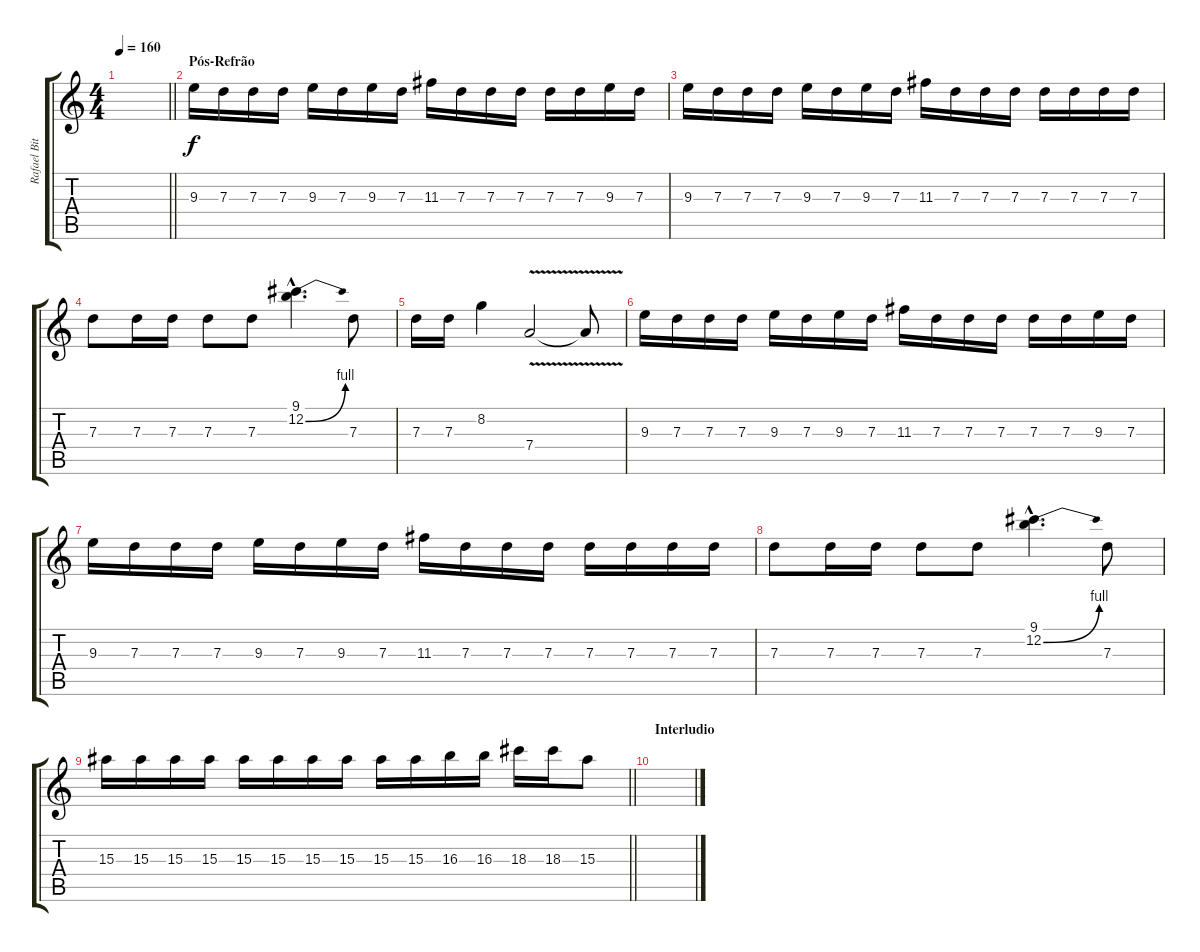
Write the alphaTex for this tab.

\track ("Rafael Bittencourt" "Rafael Bit") {instrument distortionguitar}
\staff {score tabs}
\tuning (E4 B3 G3 D3 A2 E2) {hide}
\ts (4 4)
\tempo 160
\clef g2
\barLineRight lightlight
\ks c
|
\section ("" "Pós-Refrão")
9.3.16 7.3.16 7.3.16 7.3.16 9.3.16 7.3.16 9.3.16 7.3.16 11.3.16 7.3.16 7.3.16 7.3.16 7.3.16 7.3.16 9.3.16 7.3.16 |
9.3.16 7.3.16 7.3.16 7.3.16 9.3.16 7.3.16 9.3.16 7.3.16 11.3.16 7.3.16 7.3.16 7.3.16 7.3.16 7.3.16 7.3.16 7.3.16 |
7.3.8 7.3.16 7.3.16 7.3.8 7.3.8 (9.1{hac} 12.2{be (bend 0 0 60 4) hac}).4{d} 7.3.8 |
7.3.16 7.3.16 8.2.4 7.4{v}.2 7.4{t}.8 |
9.3.16 7.3.16 7.3.16 7.3.16 9.3.16 7.3.16 9.3.16 7.3.16 11.3.16 7.3.16 7.3.16 7.3.16 7.3.16 7.3.16 9.3.16 7.3.16 |
9.3.16 7.3.16 7.3.16 7.3.16 9.3.16 7.3.16 9.3.16 7.3.16 11.3.16 7.3.16 7.3.16 7.3.16 7.3.16 7.3.16 7.3.16 7.3.16 |
7.3.8 7.3.16 7.3.16 7.3.8 7.3.8 (9.1{hac} 12.2{be (bend 0 0 60 4) hac}).4{d} 7.3.8 |
\barLineRight lightlight
15.3.16 15.3.16 15.3.16 15.3.16 15.3.16 15.3.16 15.3.16 15.3.16 15.3.16 15.3.16 16.3.16 16.3.16 18.3.16 18.3.16 15.3.8 |
\section ("" "Interludio")
